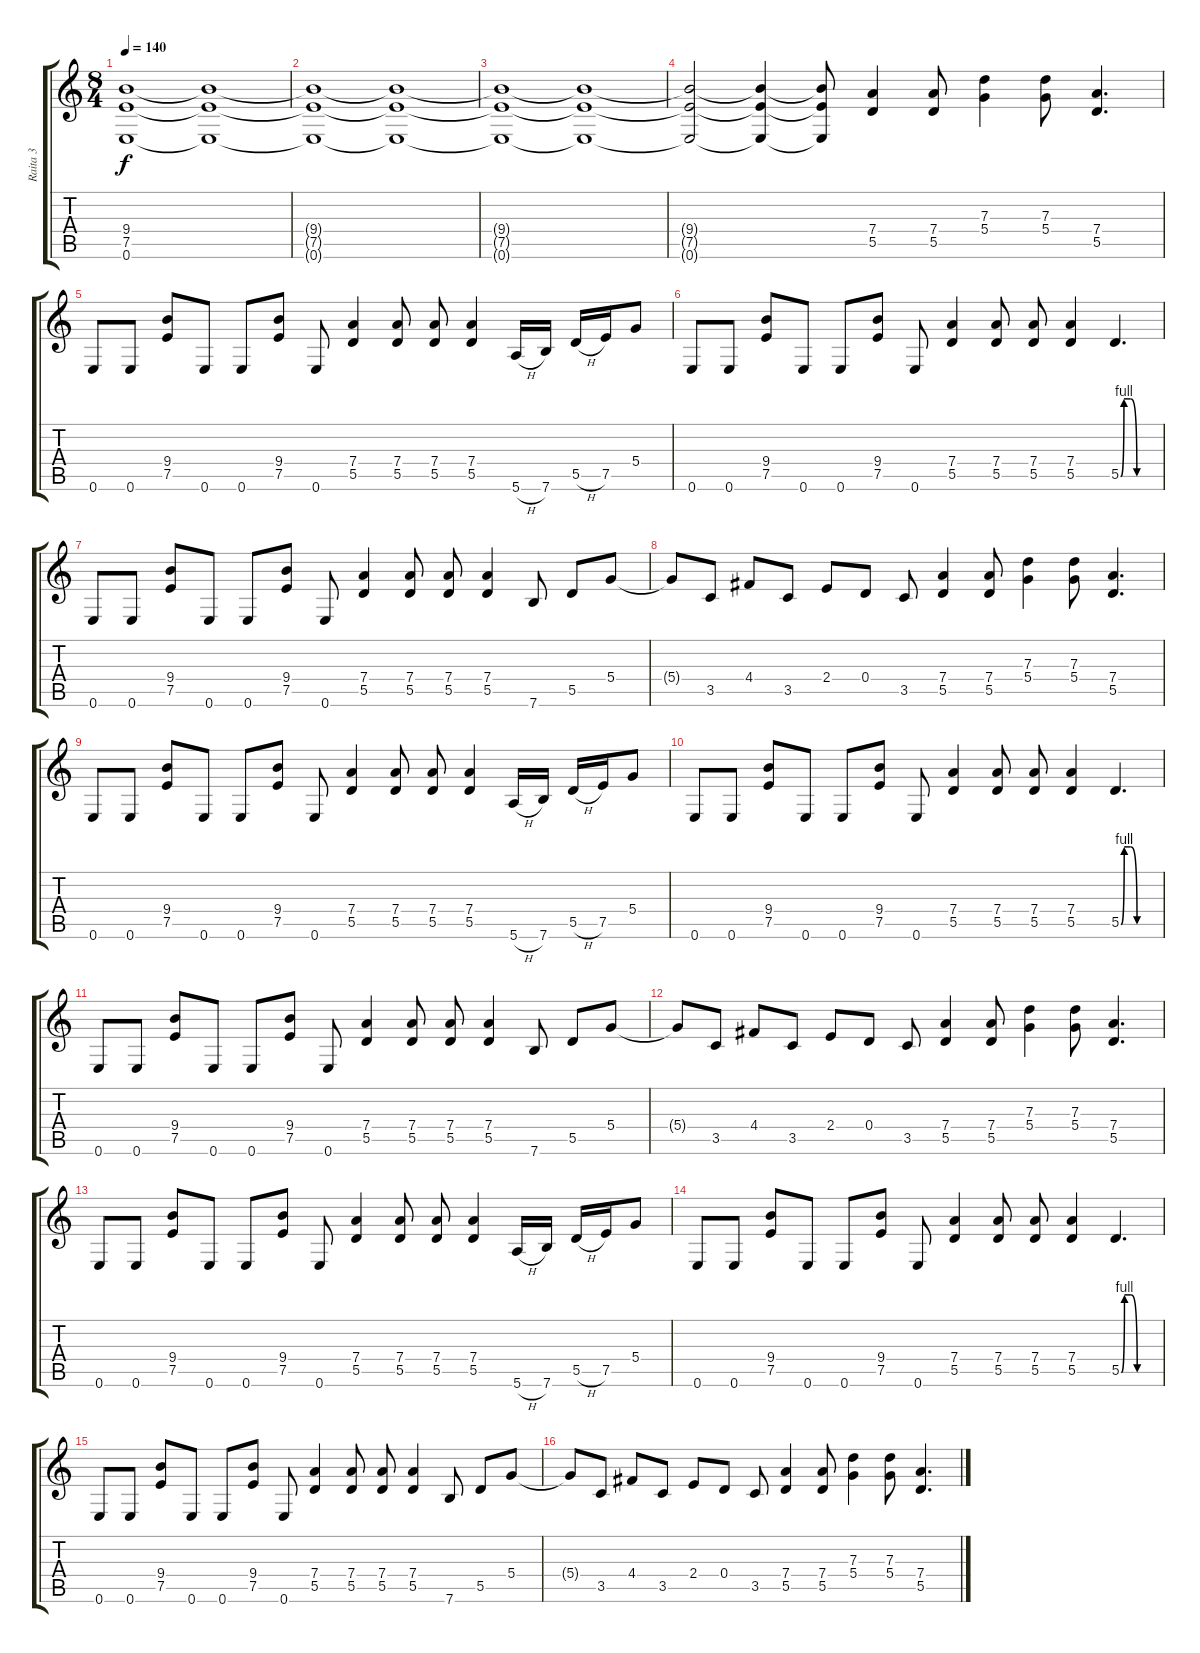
\track ("Raita 3" "Raita 3") {instrument overdrivenguitar}
\staff {score tabs}
\tuning (E4 B3 G3 D3 A2 E2) {hide}
\ts (8 4)
\tempo 140
\clef g2
\ks c
(9.4{t} 7.5{t} 0.6{t}).1{dy f} (9.4{t} 7.5{t} 0.6{t}).1 |
(9.4{t} 7.5{t} 0.6{t}).1 (9.4{t} 7.5{t} 0.6{t}).1 |
(9.4{t} 7.5{t} 0.6{t}).1 (9.4{t} 7.5{t} 0.6{t}).1 |
(9.4{t} 7.5{t} 0.6{t}).2 (9.4{t} 7.5{t} 0.6{t}).4 (9.4{t} 7.5{t} 0.6{t}).8 (7.4 5.5).4 (7.4 5.5).8 (7.3 5.4).4 (7.3 5.4).8 (7.4 5.5).4{d} |
0.6.8 0.6.8 (9.4 7.5).8 0.6.8 0.6.8 (9.4 7.5).8 0.6.8 (7.4 5.5).4 (7.4 5.5).8 (7.4 5.5).8 (7.4 5.5).4 5.6{h}.16 7.6.16 5.5{h}.16 7.5.16 5.4.8 |
0.6.8 0.6.8 (9.4 7.5).8 0.6.8 0.6.8 (9.4 7.5).8 0.6.8 (7.4 5.5).4 (7.4 5.5).8 (7.4 5.5).8 (7.4 5.5).4 5.5{be (custom 0 0 5 4 15 4 25 0 35 0 45 0 60 0)}.4{d} |
0.6.8 0.6.8 (9.4 7.5).8 0.6.8 0.6.8 (9.4 7.5).8 0.6.8 (7.4 5.5).4 (7.4 5.5).8 (7.4 5.5).8 (7.4 5.5).4 7.6.8 5.5.8 5.4.8 |
5.4{t}.8 3.5.8 4.4.8 3.5.8 2.4.8 0.4.8 3.5.8 (7.4 5.5).4 (7.4 5.5).8 (7.3 5.4).4 (7.3 5.4).8 (7.4 5.5).4{d} |
0.6.8 0.6.8 (9.4 7.5).8 0.6.8 0.6.8 (9.4 7.5).8 0.6.8 (7.4 5.5).4 (7.4 5.5).8 (7.4 5.5).8 (7.4 5.5).4 5.6{h}.16 7.6.16 5.5{h}.16 7.5.16 5.4.8 |
0.6.8 0.6.8 (9.4 7.5).8 0.6.8 0.6.8 (9.4 7.5).8 0.6.8 (7.4 5.5).4 (7.4 5.5).8 (7.4 5.5).8 (7.4 5.5).4 5.5{be (custom 0 0 5 4 15 4 25 0 35 0 45 0 60 0)}.4{d} |
0.6.8 0.6.8 (9.4 7.5).8 0.6.8 0.6.8 (9.4 7.5).8 0.6.8 (7.4 5.5).4 (7.4 5.5).8 (7.4 5.5).8 (7.4 5.5).4 7.6.8 5.5.8 5.4.8 |
5.4{t}.8 3.5.8 4.4.8 3.5.8 2.4.8 0.4.8 3.5.8 (7.4 5.5).4 (7.4 5.5).8 (7.3 5.4).4 (7.3 5.4).8 (7.4 5.5).4{d} |
0.6.8 0.6.8 (9.4 7.5).8 0.6.8 0.6.8 (9.4 7.5).8 0.6.8 (7.4 5.5).4 (7.4 5.5).8 (7.4 5.5).8 (7.4 5.5).4 5.6{h}.16 7.6.16 5.5{h}.16 7.5.16 5.4.8 |
0.6.8 0.6.8 (9.4 7.5).8 0.6.8 0.6.8 (9.4 7.5).8 0.6.8 (7.4 5.5).4 (7.4 5.5).8 (7.4 5.5).8 (7.4 5.5).4 5.5{be (custom 0 0 5 4 15 4 25 0 35 0 45 0 60 0)}.4{d} |
0.6.8 0.6.8 (9.4 7.5).8 0.6.8 0.6.8 (9.4 7.5).8 0.6.8 (7.4 5.5).4 (7.4 5.5).8 (7.4 5.5).8 (7.4 5.5).4 7.6.8 5.5.8 5.4.8 |
5.4{t}.8 3.5.8 4.4.8 3.5.8 2.4.8 0.4.8 3.5.8 (7.4 5.5).4 (7.4 5.5).8 (7.3 5.4).4 (7.3 5.4).8 (7.4 5.5).4{d}
